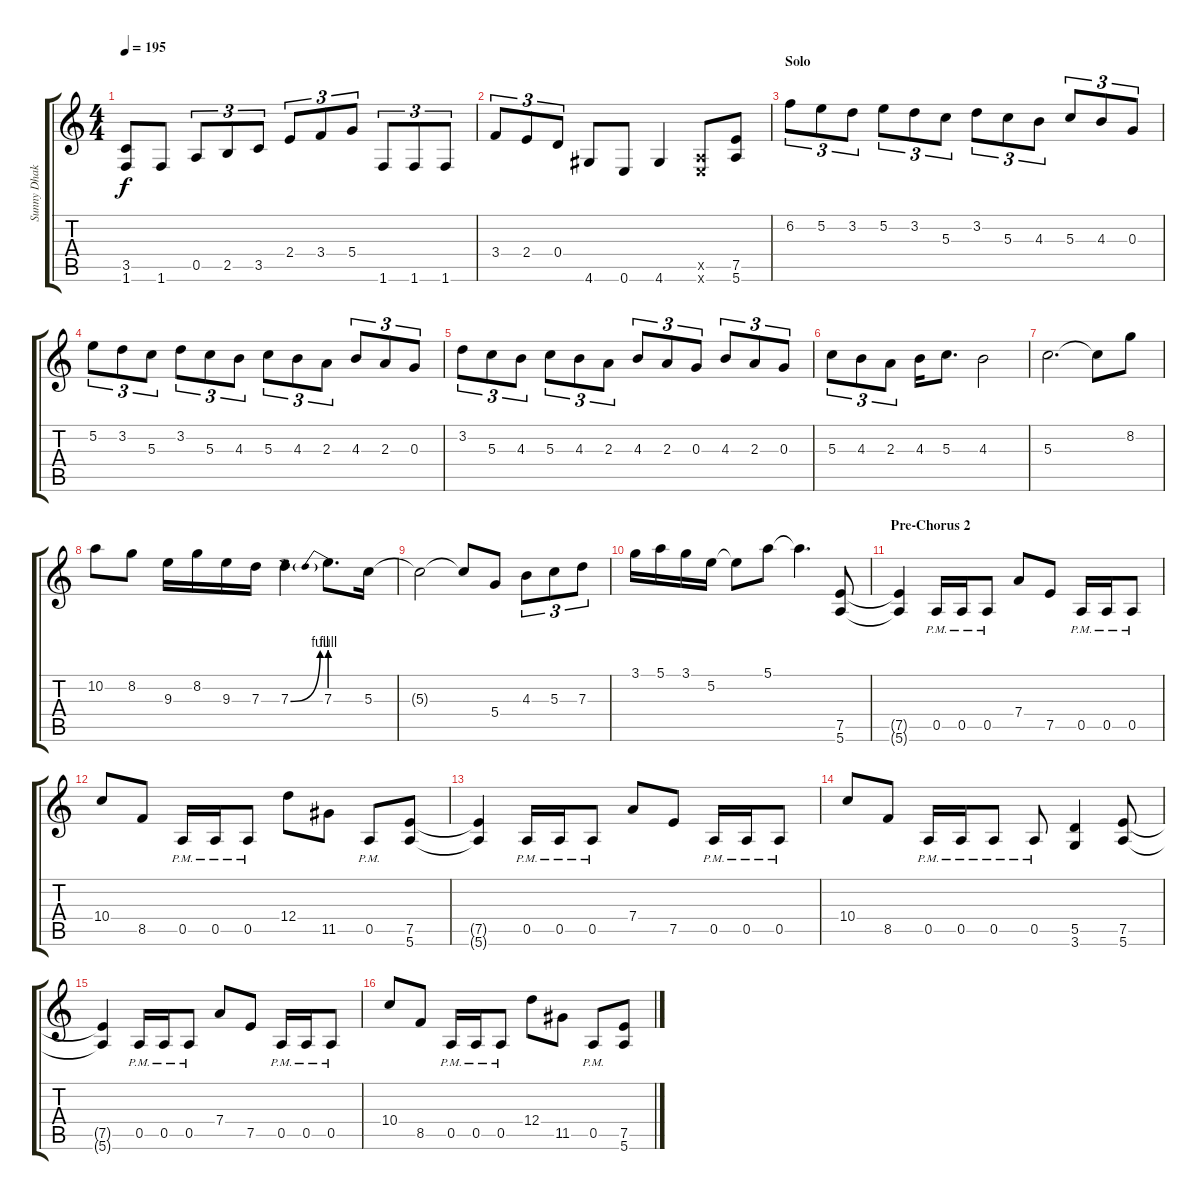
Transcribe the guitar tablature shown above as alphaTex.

\track ("Sunny Dhak" "Sunny Dhak") {instrument distortionguitar}
\staff {score tabs}
\tuning (E4 B3 G3 D3 A2 E2) {hide}
\ts (4 4)
\tempo 195
\clef g2
\ks c
(3.5{t} 1.6{t}).8{dy f} 1.6.8 0.5.8{tu (3 2)} 2.5.8{tu (3 2)} 3.5.8{tu (3 2)} 2.4.8{tu (3 2)} 3.4.8{tu (3 2)} 5.4.8{tu (3 2)} 1.6.8{tu (3 2)} 1.6.8{tu (3 2)} 1.6.8{tu (3 2)} |
3.4.8{tu (3 2)} 2.4.8{tu (3 2)} 0.4.8{tu (3 2)} 4.6.8 0.6.8 4.6.4 (0.5{x} 0.6{x}).8 (7.5 5.6).8 |
\section ("" "Solo")
6.2.8{tu (3 2)} 5.2.8{tu (3 2)} 3.2.8{tu (3 2)} 5.2.8{tu (3 2)} 3.2.8{tu (3 2)} 5.3.8{tu (3 2)} 3.2.8{tu (3 2)} 5.3.8{tu (3 2)} 4.3.8{tu (3 2)} 5.3.8{tu (3 2)} 4.3.8{tu (3 2)} 0.3.8{tu (3 2)} |
5.2.8{tu (3 2)} 3.2.8{tu (3 2)} 5.3.8{tu (3 2)} 3.2.8{tu (3 2)} 5.3.8{tu (3 2)} 4.3.8{tu (3 2)} 5.3.8{tu (3 2)} 4.3.8{tu (3 2)} 2.3.8{tu (3 2)} 4.3.8{tu (3 2)} 2.3.8{tu (3 2)} 0.3.8{tu (3 2)} |
3.2.8{tu (3 2)} 5.3.8{tu (3 2)} 4.3.8{tu (3 2)} 5.3.8{tu (3 2)} 4.3.8{tu (3 2)} 2.3.8{tu (3 2)} 4.3.8{tu (3 2)} 2.3.8{tu (3 2)} 0.3.8{tu (3 2)} 4.3.8{tu (3 2)} 2.3.8{tu (3 2)} 0.3.8{tu (3 2)} |
5.3.8{tu (3 2)} 4.3.8{tu (3 2)} 2.3.8{tu (3 2)} 4.3.16 5.3.8{d} 4.3.2 |
5.3.2{d} 5.3{t}.8 8.2.8 |
10.2.8 8.2.8 9.3.16 8.2.16 9.3.16 7.3.16 7.3{be (bend 0 0 60 4)}.4 7.3{be (prebend 0 4 60 4)}.8{d} 5.3.16 |
5.3{t}.2 5.3{t}.8 5.4.8 4.3.8{tu (3 2)} 5.3.8{tu (3 2)} 7.3.8{tu (3 2)} |
3.1.16 5.1.16 3.1.16 5.2.16 5.2{t}.8 5.1.8 5.1{t}.4{d} (7.5 5.6).8 |
\section ("" "Pre-Chorus 2")
(7.5{t} 5.6{t}).4 0.5{pm}.16 0.5{pm}.16 0.5{pm}.8 7.4.8 7.5.8 0.5{pm}.16 0.5{pm}.16 0.5{pm}.8 |
10.4.8 8.5.8 0.5{pm}.16 0.5{pm}.16 0.5{pm}.8 12.4.8 11.5.8 0.5{pm}.8 (7.5 5.6).8 |
(7.5{t} 5.6{t}).4 0.5{pm}.16 0.5{pm}.16 0.5{pm}.8 7.4.8 7.5.8 0.5{pm}.16 0.5{pm}.16 0.5{pm}.8 |
10.4.8 8.5.8 0.5{pm}.16 0.5{pm}.16 0.5{pm}.8 0.5{pm}.8 (5.5 3.6).4 (7.5 5.6).8 |
(7.5{t} 5.6{t}).4 0.5{pm}.16 0.5{pm}.16 0.5{pm}.8 7.4.8 7.5.8 0.5{pm}.16 0.5{pm}.16 0.5{pm}.8 |
10.4.8 8.5.8 0.5{pm}.16 0.5{pm}.16 0.5{pm}.8 12.4.8 11.5.8 0.5{pm}.8 (7.5 5.6).8
